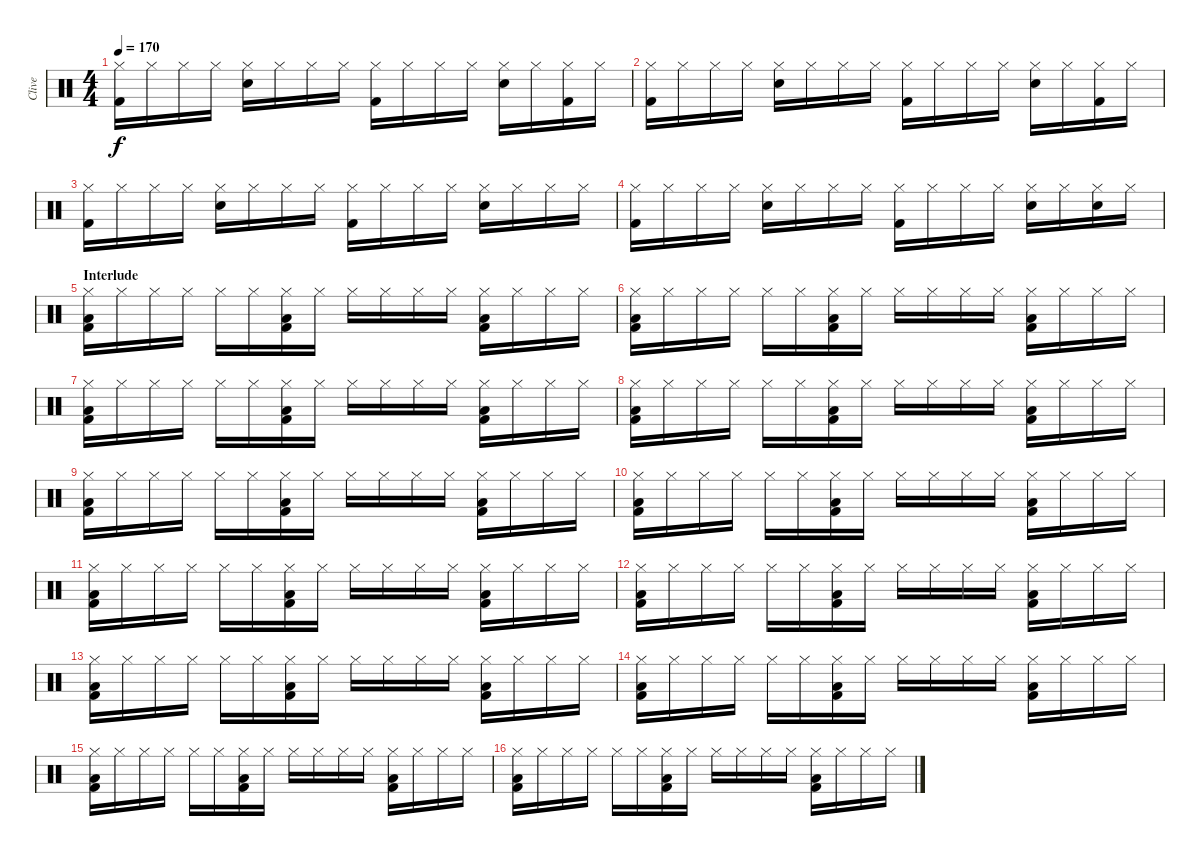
\track ("Clive" "Clive") {instrument percussion}
\staff {score}
\articulation defaults
\ts (4 4)
\tempo 170
\clef neutral
\ks c
("Hi-Hat (closed)" "Kick (hit) 2").16{dy f} "Hi-Hat (closed)".16 "Hi-Hat (closed)".16 "Hi-Hat (closed)".16 ("Hi-Hat (closed)" "Electric Snare (hit)").16 "Hi-Hat (closed)".16 "Hi-Hat (closed)".16 "Hi-Hat (closed)".16 ("Hi-Hat (closed)" "Kick (hit) 2").16 "Hi-Hat (closed)".16 "Hi-Hat (closed)".16 "Hi-Hat (closed)".16 ("Hi-Hat (closed)" "Electric Snare (hit)").16 "Hi-Hat (closed)".16 ("Hi-Hat (closed)" "Kick (hit) 2").16 "Hi-Hat (closed)".16 |
("Hi-Hat (closed)" "Kick (hit) 2").16 "Hi-Hat (closed)".16 "Hi-Hat (closed)".16 "Hi-Hat (closed)".16 ("Hi-Hat (closed)" "Electric Snare (hit)").16 "Hi-Hat (closed)".16 "Hi-Hat (closed)".16 "Hi-Hat (closed)".16 ("Hi-Hat (closed)" "Kick (hit) 2").16 "Hi-Hat (closed)".16 "Hi-Hat (closed)".16 "Hi-Hat (closed)".16 ("Hi-Hat (closed)" "Electric Snare (hit)").16 "Hi-Hat (closed)".16 ("Hi-Hat (closed)" "Kick (hit) 2").16 "Hi-Hat (closed)".16 |
("Hi-Hat (closed)" "Kick (hit) 2").16 "Hi-Hat (closed)".16 "Hi-Hat (closed)".16 "Hi-Hat (closed)".16 ("Hi-Hat (closed)" "Electric Snare (hit)").16 "Hi-Hat (closed)".16 "Hi-Hat (closed)".16 "Hi-Hat (closed)".16 ("Hi-Hat (closed)" "Kick (hit) 2").16 "Hi-Hat (closed)".16 "Hi-Hat (closed)".16 "Hi-Hat (closed)".16 ("Hi-Hat (closed)" "Electric Snare (hit)").16 "Hi-Hat (closed)".16 "Hi-Hat (closed)".16 "Hi-Hat (closed)".16 |
("Hi-Hat (closed)" "Kick (hit) 2").16 "Hi-Hat (closed)".16 "Hi-Hat (closed)".16 "Hi-Hat (closed)".16 ("Hi-Hat (closed)" "Electric Snare (hit)").16 "Hi-Hat (closed)".16 "Hi-Hat (closed)".16 "Hi-Hat (closed)".16 ("Hi-Hat (closed)" "Kick (hit) 2").16 "Hi-Hat (closed)".16 "Hi-Hat (closed)".16 "Hi-Hat (closed)".16 ("Hi-Hat (closed)" "Electric Snare (hit)").16 "Hi-Hat (closed)".16 ("Hi-Hat (closed)" "Electric Snare (hit)").16 "Hi-Hat (closed)".16 |
\section ("" "Interlude")
("Hi-Hat (closed)" "Low Tom (hit)" "Kick (hit) 2").16 "Hi-Hat (closed)".16 "Hi-Hat (closed)".16 "Hi-Hat (closed)".16 "Hi-Hat (closed)".16 "Hi-Hat (closed)".16 ("Hi-Hat (closed)" "Low Tom (hit)" "Kick (hit) 2").16 "Hi-Hat (closed)".16 "Hi-Hat (closed)".16 "Hi-Hat (closed)".16 "Hi-Hat (closed)".16 "Hi-Hat (closed)".16 ("Hi-Hat (closed)" "Low Tom (hit)" "Kick (hit) 2").16 "Hi-Hat (closed)".16 "Hi-Hat (closed)".16 "Hi-Hat (closed)".16 |
("Hi-Hat (closed)" "Low Tom (hit)" "Kick (hit) 2").16 "Hi-Hat (closed)".16 "Hi-Hat (closed)".16 "Hi-Hat (closed)".16 "Hi-Hat (closed)".16 "Hi-Hat (closed)".16 ("Hi-Hat (closed)" "Low Tom (hit)" "Kick (hit) 2").16 "Hi-Hat (closed)".16 "Hi-Hat (closed)".16 "Hi-Hat (closed)".16 "Hi-Hat (closed)".16 "Hi-Hat (closed)".16 ("Hi-Hat (closed)" "Low Tom (hit)" "Kick (hit) 2").16 "Hi-Hat (closed)".16 "Hi-Hat (closed)".16 "Hi-Hat (closed)".16 |
("Hi-Hat (closed)" "Low Tom (hit)" "Kick (hit) 2").16 "Hi-Hat (closed)".16 "Hi-Hat (closed)".16 "Hi-Hat (closed)".16 "Hi-Hat (closed)".16 "Hi-Hat (closed)".16 ("Hi-Hat (closed)" "Low Tom (hit)" "Kick (hit) 2").16 "Hi-Hat (closed)".16 "Hi-Hat (closed)".16 "Hi-Hat (closed)".16 "Hi-Hat (closed)".16 "Hi-Hat (closed)".16 ("Hi-Hat (closed)" "Low Tom (hit)" "Kick (hit) 2").16 "Hi-Hat (closed)".16 "Hi-Hat (closed)".16 "Hi-Hat (closed)".16 |
("Hi-Hat (closed)" "Low Tom (hit)" "Kick (hit) 2").16 "Hi-Hat (closed)".16 "Hi-Hat (closed)".16 "Hi-Hat (closed)".16 "Hi-Hat (closed)".16 "Hi-Hat (closed)".16 ("Hi-Hat (closed)" "Low Tom (hit)" "Kick (hit) 2").16 "Hi-Hat (closed)".16 "Hi-Hat (closed)".16 "Hi-Hat (closed)".16 "Hi-Hat (closed)".16 "Hi-Hat (closed)".16 ("Hi-Hat (closed)" "Low Tom (hit)" "Kick (hit) 2").16 "Hi-Hat (closed)".16 "Hi-Hat (closed)".16 "Hi-Hat (closed)".16 |
("Hi-Hat (closed)" "Low Tom (hit)" "Kick (hit) 2").16 "Hi-Hat (closed)".16 "Hi-Hat (closed)".16 "Hi-Hat (closed)".16 "Hi-Hat (closed)".16 "Hi-Hat (closed)".16 ("Hi-Hat (closed)" "Low Tom (hit)" "Kick (hit) 2").16 "Hi-Hat (closed)".16 "Hi-Hat (closed)".16 "Hi-Hat (closed)".16 "Hi-Hat (closed)".16 "Hi-Hat (closed)".16 ("Hi-Hat (closed)" "Low Tom (hit)" "Kick (hit) 2").16 "Hi-Hat (closed)".16 "Hi-Hat (closed)".16 "Hi-Hat (closed)".16 |
("Hi-Hat (closed)" "Low Tom (hit)" "Kick (hit) 2").16 "Hi-Hat (closed)".16 "Hi-Hat (closed)".16 "Hi-Hat (closed)".16 "Hi-Hat (closed)".16 "Hi-Hat (closed)".16 ("Hi-Hat (closed)" "Low Tom (hit)" "Kick (hit) 2").16 "Hi-Hat (closed)".16 "Hi-Hat (closed)".16 "Hi-Hat (closed)".16 "Hi-Hat (closed)".16 "Hi-Hat (closed)".16 ("Hi-Hat (closed)" "Low Tom (hit)" "Kick (hit) 2").16 "Hi-Hat (closed)".16 "Hi-Hat (closed)".16 "Hi-Hat (closed)".16 |
("Hi-Hat (closed)" "Low Tom (hit)" "Kick (hit) 2").16 "Hi-Hat (closed)".16 "Hi-Hat (closed)".16 "Hi-Hat (closed)".16 "Hi-Hat (closed)".16 "Hi-Hat (closed)".16 ("Hi-Hat (closed)" "Low Tom (hit)" "Kick (hit) 2").16 "Hi-Hat (closed)".16 "Hi-Hat (closed)".16 "Hi-Hat (closed)".16 "Hi-Hat (closed)".16 "Hi-Hat (closed)".16 ("Hi-Hat (closed)" "Low Tom (hit)" "Kick (hit) 2").16 "Hi-Hat (closed)".16 "Hi-Hat (closed)".16 "Hi-Hat (closed)".16 |
("Hi-Hat (closed)" "Low Tom (hit)" "Kick (hit) 2").16 "Hi-Hat (closed)".16 "Hi-Hat (closed)".16 "Hi-Hat (closed)".16 "Hi-Hat (closed)".16 "Hi-Hat (closed)".16 ("Hi-Hat (closed)" "Low Tom (hit)" "Kick (hit) 2").16 "Hi-Hat (closed)".16 "Hi-Hat (closed)".16 "Hi-Hat (closed)".16 "Hi-Hat (closed)".16 "Hi-Hat (closed)".16 ("Hi-Hat (closed)" "Low Tom (hit)" "Kick (hit) 2").16 "Hi-Hat (closed)".16 "Hi-Hat (closed)".16 "Hi-Hat (closed)".16 |
("Hi-Hat (closed)" "Low Tom (hit)" "Kick (hit) 2").16 "Hi-Hat (closed)".16 "Hi-Hat (closed)".16 "Hi-Hat (closed)".16 "Hi-Hat (closed)".16 "Hi-Hat (closed)".16 ("Hi-Hat (closed)" "Low Tom (hit)" "Kick (hit) 2").16 "Hi-Hat (closed)".16 "Hi-Hat (closed)".16 "Hi-Hat (closed)".16 "Hi-Hat (closed)".16 "Hi-Hat (closed)".16 ("Hi-Hat (closed)" "Low Tom (hit)" "Kick (hit) 2").16 "Hi-Hat (closed)".16 "Hi-Hat (closed)".16 "Hi-Hat (closed)".16 |
("Hi-Hat (closed)" "Low Tom (hit)" "Kick (hit) 2").16 "Hi-Hat (closed)".16 "Hi-Hat (closed)".16 "Hi-Hat (closed)".16 "Hi-Hat (closed)".16 "Hi-Hat (closed)".16 ("Hi-Hat (closed)" "Low Tom (hit)" "Kick (hit) 2").16 "Hi-Hat (closed)".16 "Hi-Hat (closed)".16 "Hi-Hat (closed)".16 "Hi-Hat (closed)".16 "Hi-Hat (closed)".16 ("Hi-Hat (closed)" "Low Tom (hit)" "Kick (hit) 2").16 "Hi-Hat (closed)".16 "Hi-Hat (closed)".16 "Hi-Hat (closed)".16 |
("Hi-Hat (closed)" "Low Tom (hit)" "Kick (hit) 2").16 "Hi-Hat (closed)".16 "Hi-Hat (closed)".16 "Hi-Hat (closed)".16 "Hi-Hat (closed)".16 "Hi-Hat (closed)".16 ("Hi-Hat (closed)" "Low Tom (hit)" "Kick (hit) 2").16 "Hi-Hat (closed)".16 "Hi-Hat (closed)".16 "Hi-Hat (closed)".16 "Hi-Hat (closed)".16 "Hi-Hat (closed)".16 ("Hi-Hat (closed)" "Low Tom (hit)" "Kick (hit) 2").16 "Hi-Hat (closed)".16 "Hi-Hat (closed)".16 "Hi-Hat (closed)".16 |
("Hi-Hat (closed)" "Low Tom (hit)" "Kick (hit) 2").16 "Hi-Hat (closed)".16 "Hi-Hat (closed)".16 "Hi-Hat (closed)".16 "Hi-Hat (closed)".16 "Hi-Hat (closed)".16 ("Hi-Hat (closed)" "Low Tom (hit)" "Kick (hit) 2").16 "Hi-Hat (closed)".16 "Hi-Hat (closed)".16 "Hi-Hat (closed)".16 "Hi-Hat (closed)".16 "Hi-Hat (closed)".16 ("Hi-Hat (closed)" "Low Tom (hit)" "Kick (hit) 2").16 "Hi-Hat (closed)".16 "Hi-Hat (closed)".16 "Hi-Hat (closed)".16
